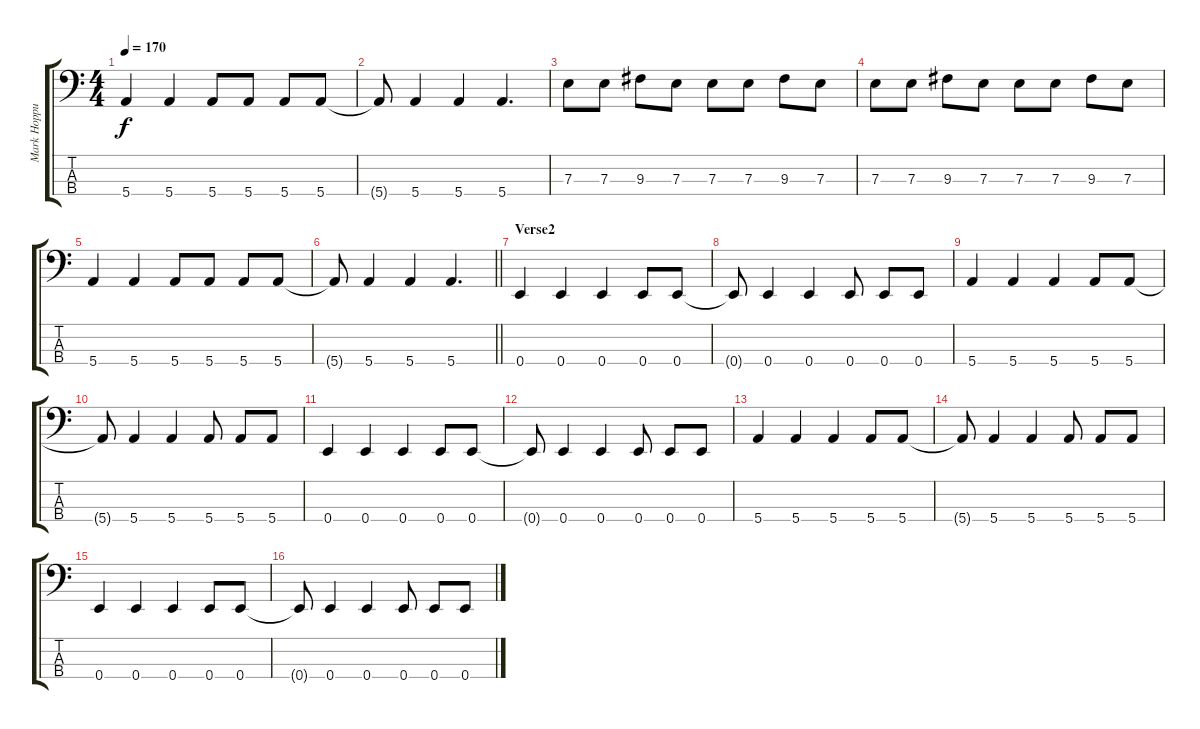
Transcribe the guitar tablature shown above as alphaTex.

\track ("Mark Hoppus" "Mark Hoppu") {instrument electricbassfinger}
\staff {score tabs}
\tuning (G2 D2 A1 E1) {hide}
\ts (4 4)
\tempo 170
\clef f4
\ks c
5.4.4{dy f} 5.4.4 5.4.8 5.4.8 5.4.8 5.4.8 |
5.4{t}.8 5.4.4 5.4.4 5.4.4{d} |
7.3.8 7.3.8 9.3.8 7.3.8 7.3.8 7.3.8 9.3.8 7.3.8 |
7.3.8 7.3.8 9.3.8 7.3.8 7.3.8 7.3.8 9.3.8 7.3.8 |
5.4.4 5.4.4 5.4.8 5.4.8 5.4.8 5.4.8 |
\barLineRight lightlight
5.4{t}.8 5.4.4 5.4.4 5.4.4{d} |
\section ("" "Verse2")
0.4.4 0.4.4 0.4.4 0.4.8 0.4.8 |
0.4{t}.8 0.4.4 0.4.4 0.4.8 0.4.8 0.4.8 |
5.4.4 5.4.4 5.4.4 5.4.8 5.4.8 |
5.4{t}.8 5.4.4 5.4.4 5.4.8 5.4.8 5.4.8 |
0.4.4 0.4.4 0.4.4 0.4.8 0.4.8 |
0.4{t}.8 0.4.4 0.4.4 0.4.8 0.4.8 0.4.8 |
5.4.4 5.4.4 5.4.4 5.4.8 5.4.8 |
5.4{t}.8 5.4.4 5.4.4 5.4.8 5.4.8 5.4.8 |
0.4.4 0.4.4 0.4.4 0.4.8 0.4.8 |
0.4{t}.8 0.4.4 0.4.4 0.4.8 0.4.8 0.4.8
